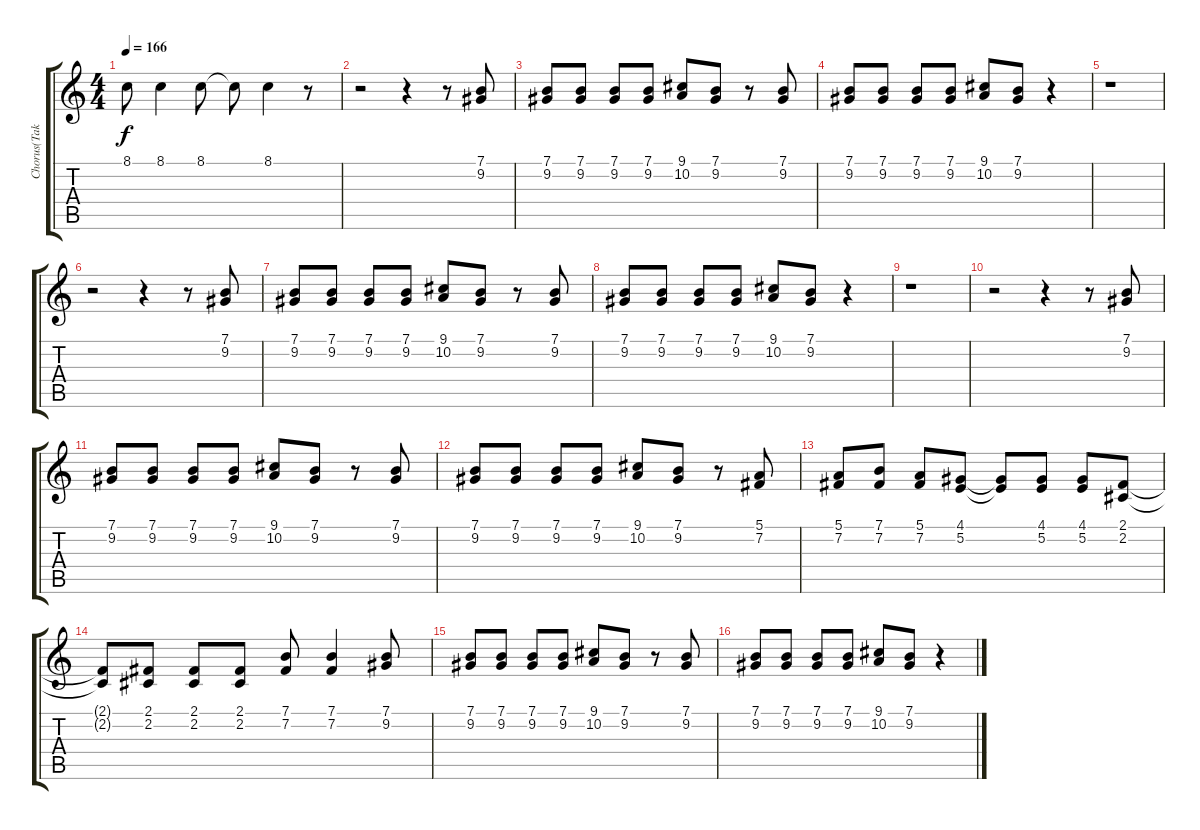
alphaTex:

\track ("Chorus(Takuro)" "Chorus(Tak") {instrument violin}
\staff {score tabs}
\tuning (E4 B3 G3 D3 A2 E2) {hide}
\ts (4 4)
\tempo 166
\clef g2
\ks c
8.1.8{dy f} 8.1.4 8.1.8 8.1{t}.8 8.1.4 r.8 |
r.2 r.4 r.8 (7.1 9.2).8 |
(7.1 9.2).8 (7.1 9.2).8 (7.1 9.2).8 (7.1 9.2).8 (9.1 10.2).8 (7.1 9.2).8 r.8 (7.1 9.2).8 |
(7.1 9.2).8 (7.1 9.2).8 (7.1 9.2).8 (7.1 9.2).8 (9.1 10.2).8 (7.1 9.2).8 r.4 |
r.1 |
r.2 r.4 r.8 (7.1 9.2).8 |
(7.1 9.2).8 (7.1 9.2).8 (7.1 9.2).8 (7.1 9.2).8 (9.1 10.2).8 (7.1 9.2).8 r.8 (7.1 9.2).8 |
(7.1 9.2).8 (7.1 9.2).8 (7.1 9.2).8 (7.1 9.2).8 (9.1 10.2).8 (7.1 9.2).8 r.4 |
r.1 |
r.2 r.4 r.8 (7.1 9.2).8 |
(7.1 9.2).8 (7.1 9.2).8 (7.1 9.2).8 (7.1 9.2).8 (9.1 10.2).8 (7.1 9.2).8 r.8 (7.1 9.2).8 |
(7.1 9.2).8 (7.1 9.2).8 (7.1 9.2).8 (7.1 9.2).8 (9.1 10.2).8 (7.1 9.2).8 r.8 (5.1 7.2).8 |
(5.1 7.2).8 (7.1 7.2).8 (5.1 7.2).8 (4.1 5.2).8 (4.1{t} 5.2{t}).8 (4.1 5.2).8 (4.1 5.2).8 (2.1 2.2).8 |
(2.1{t} 2.2{t}).8 (2.1 2.2).8 (2.1 2.2).8 (2.1 2.2).8 (7.1 7.2).8 (7.1 7.2).4 (7.1 9.2).8 |
(7.1 9.2).8 (7.1 9.2).8 (7.1 9.2).8 (7.1 9.2).8 (9.1 10.2).8 (7.1 9.2).8 r.8 (7.1 9.2).8 |
(7.1 9.2).8 (7.1 9.2).8 (7.1 9.2).8 (7.1 9.2).8 (9.1 10.2).8 (7.1 9.2).8 r.4
